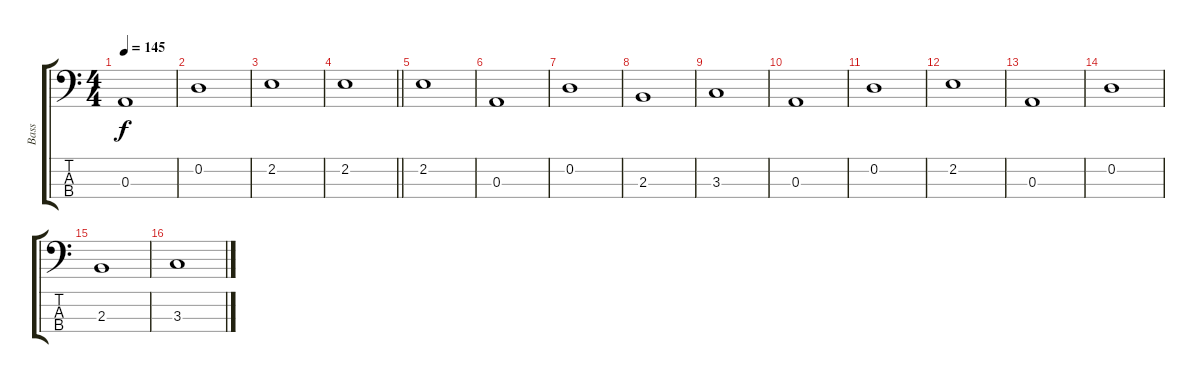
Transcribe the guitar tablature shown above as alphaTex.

\track ("Bass" "Bass") {instrument electricbassfinger}
\staff {score tabs}
\tuning (G2 D2 A1 E1) {hide}
\ts (4 4)
\tempo 145
\clef f4
\ks c
0.3.1{dy f} |
0.2.1 |
2.2.1 |
\barLineRight lightlight
2.2.1 |
2.2.1 |
0.3.1 |
0.2.1 |
2.3.1 |
3.3.1 |
0.3.1 |
0.2.1 |
2.2.1 |
0.3.1 |
0.2.1 |
2.3.1 |
3.3.1
